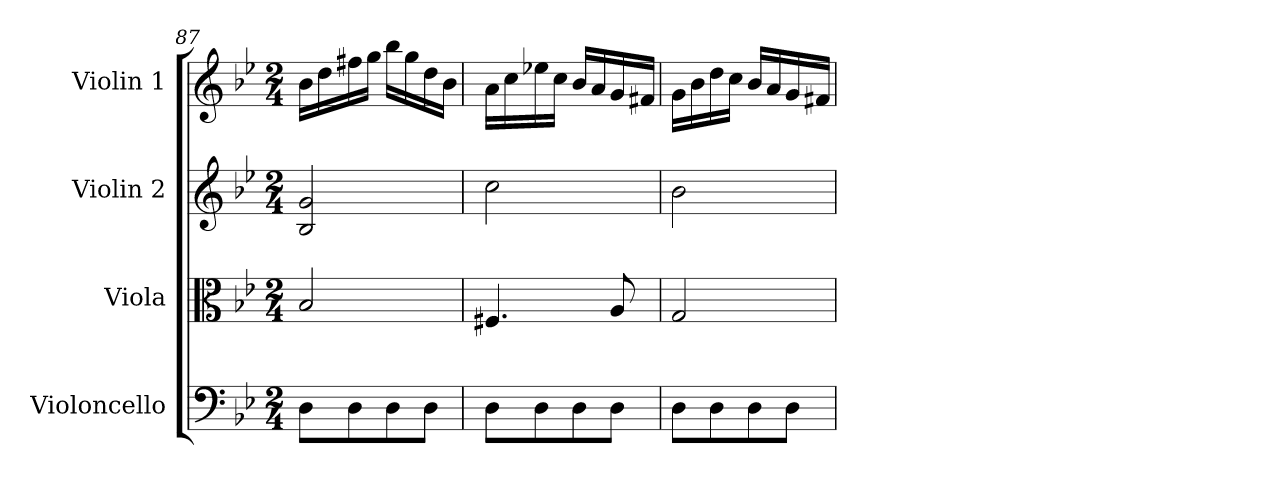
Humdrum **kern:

**kern	**kern	**kern	**kern
*part4	*part3	*part2	*part1
*staff4	*staff3	*staff2	*staff1
*I"Violoncello	*I"Viola	*I"Violin 2	*I"Violin 1
*I'Vc	*I'Vla	*I'Vln	*I'Vln
*clefF4	*clefC3	*clefG2	*clefG2
*k[b-e-]	*k[b-e-]	*k[b-e-]	*k[b-e-]
*M2/4	*M2/4	*M2/4	*M2/4
=87	=87	=87	=87
8D\L	2B-/	2B-/ 2g/	16b-\LL
.	.	.	16dd\
8D\	.	.	16ff#X\
.	.	.	16gg\JJ
8D\	.	.	16bb-\LL
.	.	.	16gg\
8D\J	.	.	16dd\
.	.	.	16b-\JJ
!!LO:LB:g=z
=88	=88	=88	=88
8D\L	4.F#X/	2cc\	16a\LL
.	.	.	16cc\
8D\	.	.	16ee-X\
.	.	.	16cc\JJ
8D\	.	.	16b-/LL
.	.	.	16a/
8D\J	8A/	.	16g/
.	.	.	16f#X/JJ
!!LO:PB:g=z
=89	=89	=89	=89
8D\L	2G/	2b-\	16g\LL
.	.	.	16b-\
8D\	.	.	16dd\
.	.	.	16cc\JJ
8D\	.	.	16b-/LL
.	.	.	16a/
8D\J	.	.	16g/
.	.	.	16f#X/JJ
=	=	=	=
*-	*-	*-	*-
